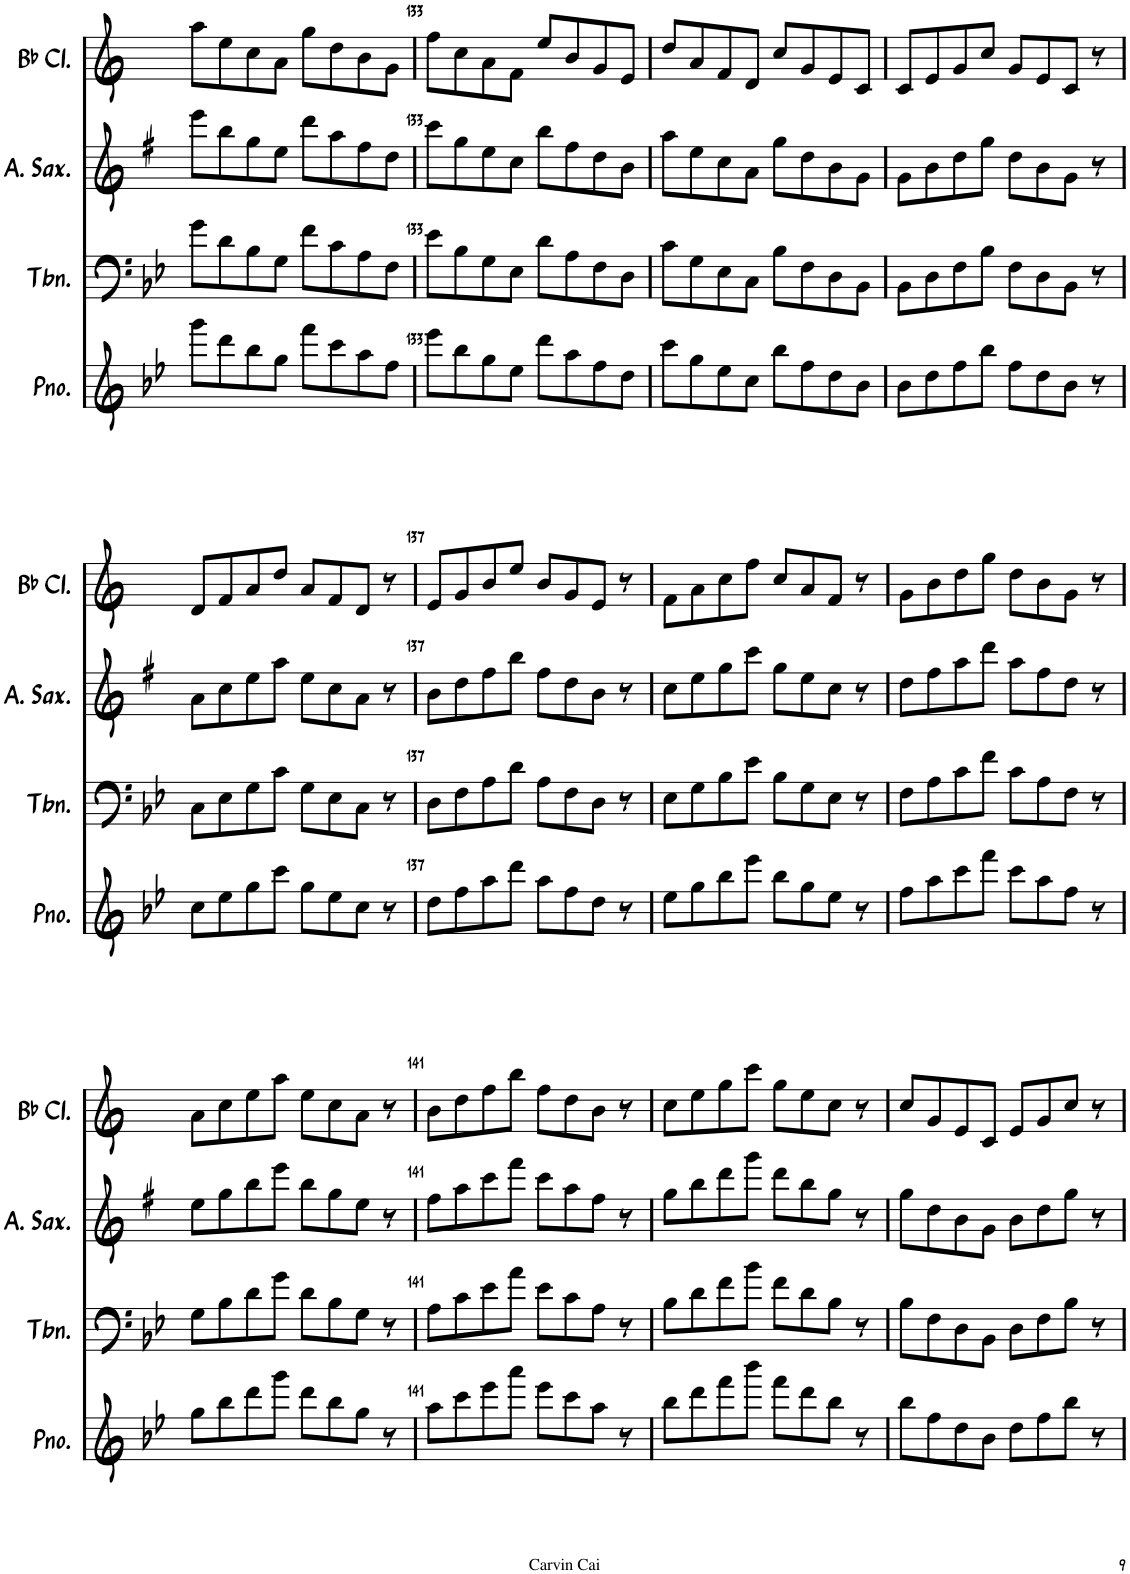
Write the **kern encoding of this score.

**kern	**kern	**kern	**kern
*part4	*part3	*part2	*part1
*staff4	*staff3	*staff2	*staff1
*I"钢琴	*I"长号	*I"中音萨克斯	*I"降B调单簧管
!!LO:PB:g=z
*clefG2	*clefF4	*clefG2	*clefG2
*	*	*Trd5c9	*Trd1c2
*k[b-e-]	*k[b-e-]	*k[f#]	*k[]
*M4/4	*M4/4	*M4/4	*M4/4
=132	=132	=132	=132
8ggg\L	8g\L	8eee\L	8aa\L
8ddd\	8d\	8bb\	8ee\
8bb-\	8B-\	8gg\	8cc\
8gg\J	8G\J	8ee\J	8a\J
8fff\L	8f\L	8ddd\L	8gg\L
8ccc\	8c\	8aa\	8dd\
8aa\	8A\	8ff#\	8b\
8ff\J	8F\J	8dd\J	8g\J
=133	=133	=133	=133
8eee-\L	8e-\L	8ccc\L	8ff\L
8bb-\	8B-\	8gg\	8cc\
8gg\	8G\	8ee\	8a\
8ee-\J	8E-\J	8cc\J	8f\J
8ddd\L	8d\L	8bb\L	8ee/L
8aa\	8A\	8ff#\	8b/
8ff\	8F\	8dd\	8g/
8dd\J	8D\J	8b\J	8e/J
=134	=134	=134	=134
8ccc\L	8c\L	8aa\L	8dd/L
8gg\	8G\	8ee\	8a/
8ee-\	8E-\	8cc\	8f/
8cc\J	8C\J	8a\J	8d/J
8bb-\L	8B-\L	8gg\L	8cc/L
8ff\	8F\	8dd\	8g/
8dd\	8D\	8b\	8e/
8b-\J	8BB-\J	8g\J	8c/J
=135	=135	=135	=135
8b-\L	8BB-\L	8g\L	8c/L
8dd\	8D\	8b\	8e/
8ff\	8F\	8dd\	8g/
8bb-\J	8B-\J	8gg\J	8cc/J
8ff\L	8F\L	8dd\L	8g/L
8dd\	8D\	8b\	8e/
8b-\J	8BB-\J	8g\J	8c/J
8r	8r	8r	8r
!!LO:LB:g=z
=136	=136	=136	=136
8cc\L	8C\L	8a\L	8d/L
8ee-\	8E-\	8cc\	8f/
8gg\	8G\	8ee\	8a/
8ccc\J	8c\J	8aa\J	8dd/J
8gg\L	8G\L	8ee\L	8a/L
8ee-\	8E-\	8cc\	8f/
8cc\J	8C\J	8a\J	8d/J
8r	8r	8r	8r
=137	=137	=137	=137
8dd\L	8D\L	8b\L	8e/L
8ff\	8F\	8dd\	8g/
8aa\	8A\	8ff#\	8b/
8ddd\J	8d\J	8bb\J	8ee/J
8aa\L	8A\L	8ff#\L	8b/L
8ff\	8F\	8dd\	8g/
8dd\J	8D\J	8b\J	8e/J
8r	8r	8r	8r
=138	=138	=138	=138
8ee-\L	8E-\L	8cc\L	8f\L
8gg\	8G\	8ee\	8a\
8bb-\	8B-\	8gg\	8cc\
8eee-\J	8e-\J	8ccc\J	8ff\J
8bb-\L	8B-\L	8gg\L	8cc/L
8gg\	8G\	8ee\	8a/
8ee-\J	8E-\J	8cc\J	8f/J
8r	8r	8r	8r
=139	=139	=139	=139
8ff\L	8F\L	8dd\L	8g\L
8aa\	8A\	8ff#\	8b\
8ccc\	8c\	8aa\	8dd\
8fff\J	8f\J	8ddd\J	8gg\J
8ccc\L	8c\L	8aa\L	8dd\L
8aa\	8A\	8ff#\	8b\
8ff\J	8F\J	8dd\J	8g\J
8r	8r	8r	8r
!!LO:LB:g=z
=140	=140	=140	=140
8gg\L	8G\L	8ee\L	8a\L
8bb-\	8B-\	8gg\	8cc\
8ddd\	8d\	8bb\	8ee\
8ggg\J	8g\J	8eee\J	8aa\J
8ddd\L	8d\L	8bb\L	8ee\L
8bb-\	8B-\	8gg\	8cc\
8gg\J	8G\J	8ee\J	8a\J
8r	8r	8r	8r
=141	=141	=141	=141
8aa\L	8A\L	8ff#\L	8b\L
8ccc\	8c\	8aa\	8dd\
8eee-\	8e-\	8ccc\	8ff\
8aaa\J	8a\J	8fff#\J	8bb\J
8eee-\L	8e-\L	8ccc\L	8ff\L
8ccc\	8c\	8aa\	8dd\
8aa\J	8A\J	8ff#\J	8b\J
8r	8r	8r	8r
=142	=142	=142	=142
8bb-\L	8B-\L	8gg\L	8cc\L
8ddd\	8d\	8bb\	8ee\
8fff\	8f\	8ddd\	8gg\
8bbb-\J	8b-\J	8ggg\J	8ccc\J
8fff\L	8f\L	8ddd\L	8gg\L
8ddd\	8d\	8bb\	8ee\
8bb-\J	8B-\J	8gg\J	8cc\J
8r	8r	8r	8r
=143	=143	=143	=143
8bb-\L	8B-\L	8gg\L	8cc/L
8ff\	8F\	8dd\	8g/
8dd\	8D\	8b\	8e/
8b-\J	8BB-\J	8g\J	8c/J
8dd\L	8D\L	8b\L	8e/L
8ff\	8F\	8dd\	8g/
8bb-\J	8B-\J	8gg\J	8cc/J
8r	8r	8r	8r
=	=	=	=
*-	*-	*-	*-
